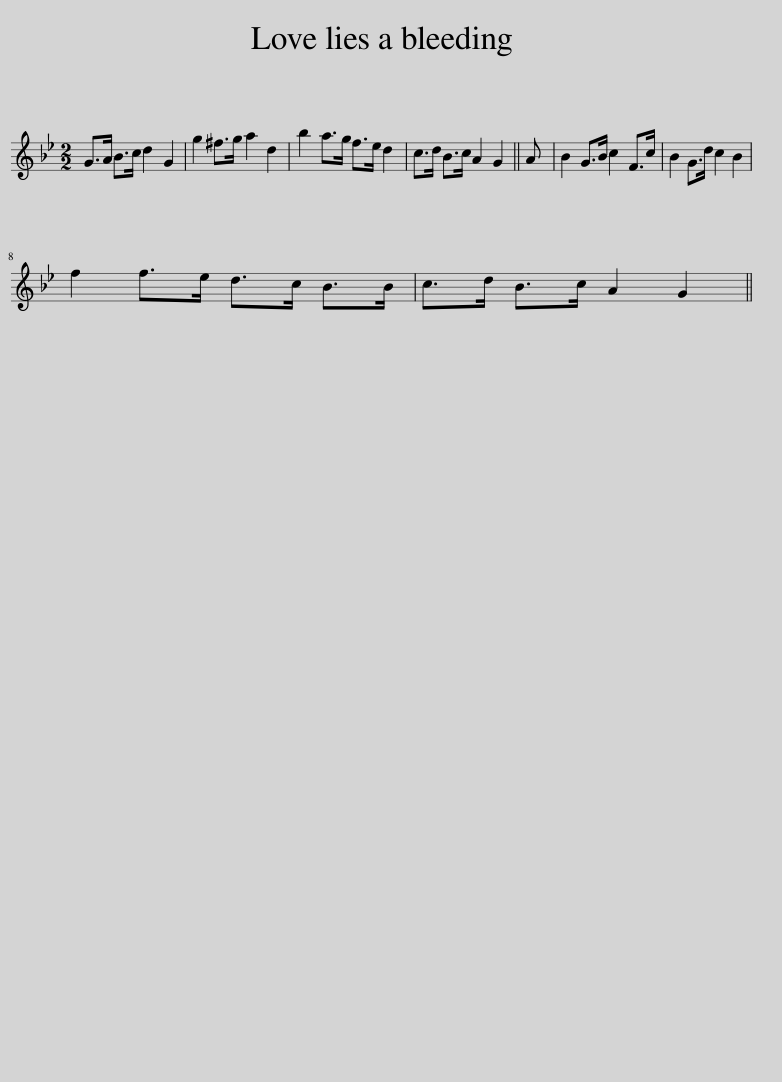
X:1
L:1/8
M:2/2
I:linebreak $
K:Gmin
V:1 treble
V:1
 G>A B>c d2 G2 | g2 ^f>g a2 d2 | b2 a>g f>e d2 | c>d B>c A2 G2 || A | %5
 B2 G>B c2 F>c | B2 G>d c2 B2 |$ f2 f>e d>c B>B | c>d B>c A2 G2 || %9
